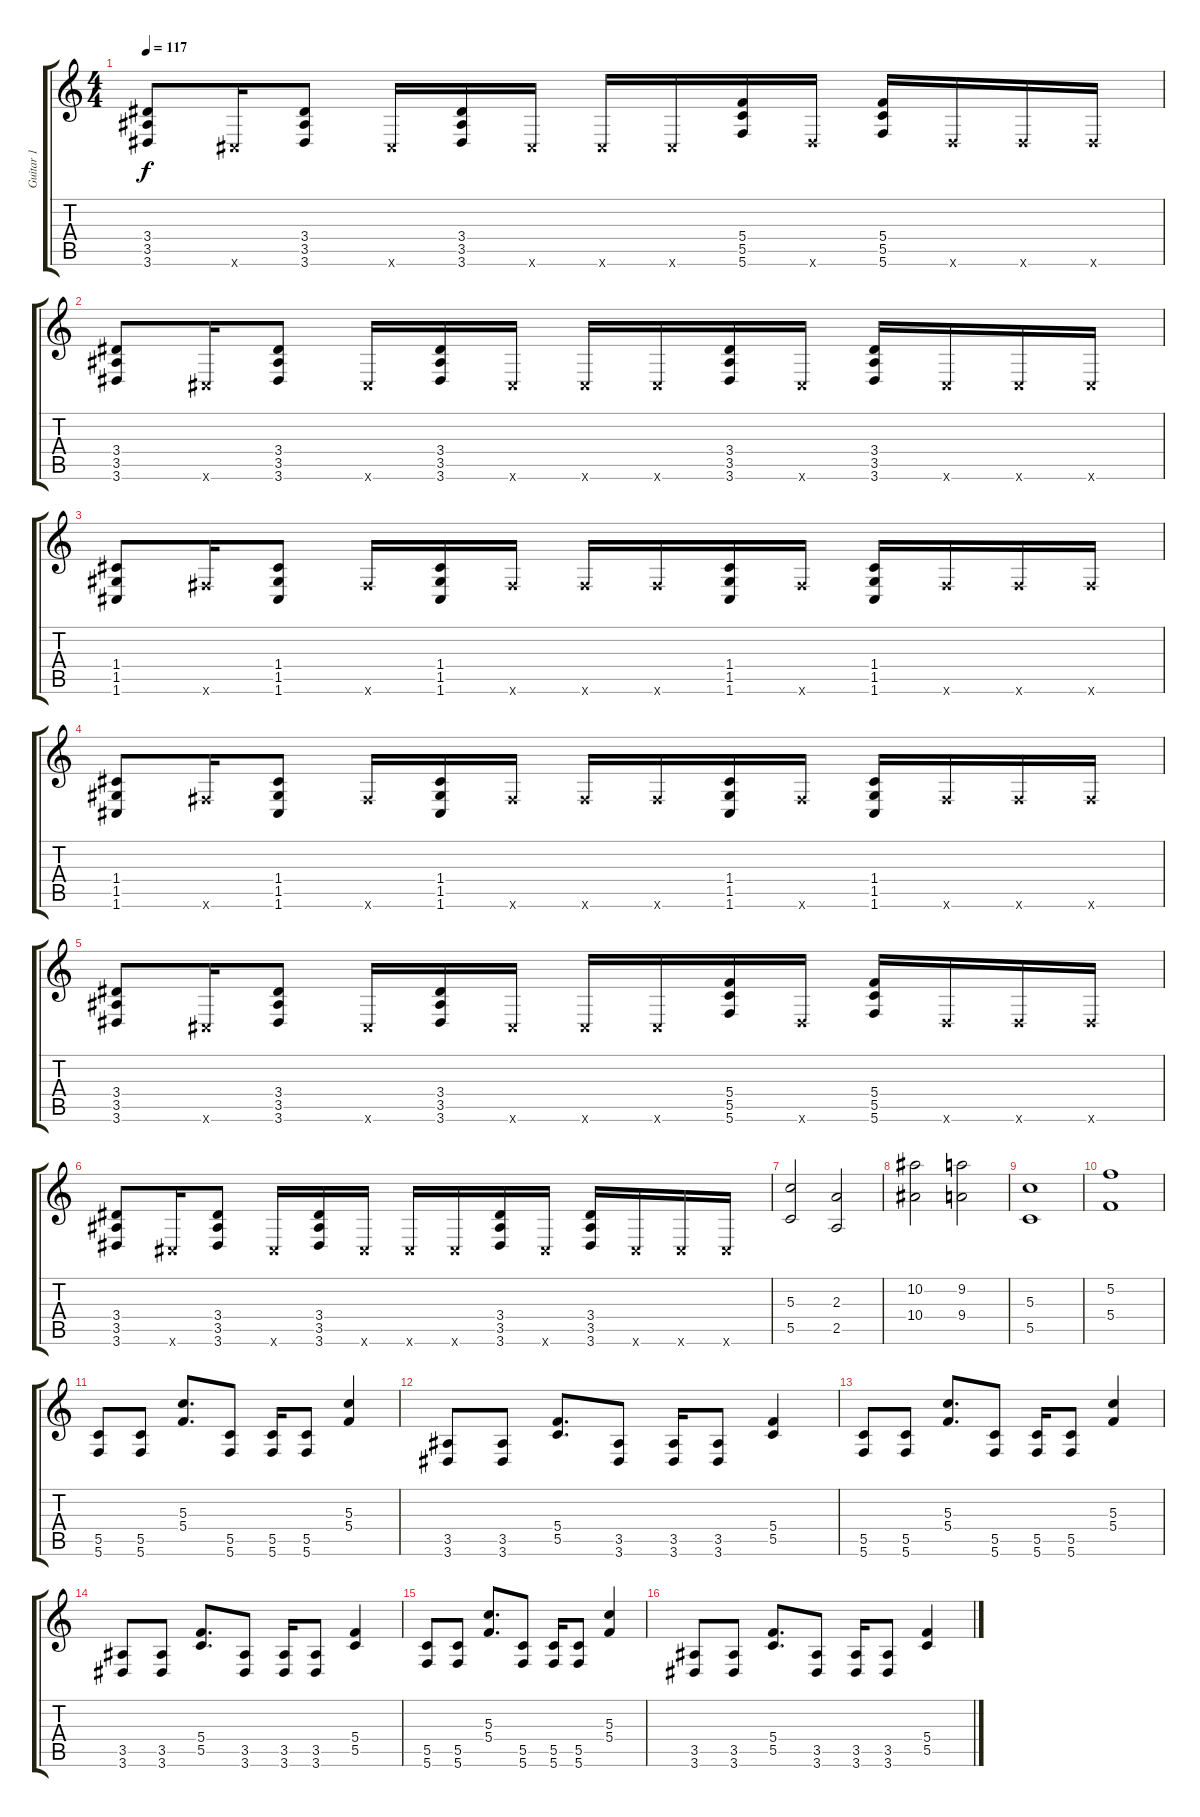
\track ("Guitar 1" "Guitar 1") {instrument distortionguitar}
\staff {score tabs}
\tuning (E4 C4 G3 C3 G2 C2) {hide}
\ts (4 4)
\tempo 117
\clef g2
\ks c
(3.4 3.5 3.6).8{dy f} 1.6{x}.16 (3.4 3.5 3.6).8 1.6{x}.16 (3.4 3.5 3.6).16 1.6{x}.16 1.6{x}.16 1.6{x}.16 (5.4 5.5 5.6).16 3.6{x}.16 (5.4 5.5 5.6).16 3.6{x}.16 3.6{x}.16 3.6{x}.16 |
(3.4 3.5 3.6).8 1.6{x}.16 (3.4 3.5 3.6).8 1.6{x}.16 (3.4 3.5 3.6).16 1.6{x}.16 1.6{x}.16 1.6{x}.16 (3.4 3.5 3.6).16 1.6{x}.16 (3.4 3.5 3.6).16 1.6{x}.16 1.6{x}.16 1.6{x}.16 |
(1.4 1.5 1.6).8 6.6{x}.16 (1.4 1.5 1.6).8 6.6{x}.16 (1.4 1.5 1.6).16 6.6{x}.16 6.6{x}.16 6.6{x}.16 (1.4 1.5 1.6).16 6.6{x}.16 (1.4 1.5 1.6).16 6.6{x}.16 6.6{x}.16 6.6{x}.16 |
(1.4 1.5 1.6).8 6.6{x}.16 (1.4 1.5 1.6).8 6.6{x}.16 (1.4 1.5 1.6).16 6.6{x}.16 6.6{x}.16 6.6{x}.16 (1.4 1.5 1.6).16 6.6{x}.16 (1.4 1.5 1.6).16 6.6{x}.16 6.6{x}.16 6.6{x}.16 |
(3.4 3.5 3.6).8 1.6{x}.16 (3.4 3.5 3.6).8 1.6{x}.16 (3.4 3.5 3.6).16 1.6{x}.16 1.6{x}.16 1.6{x}.16 (5.4 5.5 5.6).16 3.6{x}.16 (5.4 5.5 5.6).16 3.6{x}.16 3.6{x}.16 3.6{x}.16 |
(3.4 3.5 3.6).8 1.6{x}.16 (3.4 3.5 3.6).8 1.6{x}.16 (3.4 3.5 3.6).16 1.6{x}.16 1.6{x}.16 1.6{x}.16 (3.4 3.5 3.6).16 1.6{x}.16 (3.4 3.5 3.6).16 1.6{x}.16 1.6{x}.16 1.6{x}.16 |
(5.3 5.5).2{instrument distortionguitar} (2.3 2.5).2 |
(10.2 10.4).2 (9.2 9.4).2 |
(5.3 5.5).1 |
(5.2 5.4).1 |
(5.5 5.6).8 (5.5 5.6).8 (5.3 5.4).8{d} (5.5 5.6).8 (5.5 5.6).16 (5.5 5.6).8 (5.3 5.4).4 |
(3.5 3.6).8 (3.5 3.6).8 (5.4 5.5).8{d} (3.5 3.6).8 (3.5 3.6).16 (3.5 3.6).8 (5.4 5.5).4 |
(5.5 5.6).8 (5.5 5.6).8 (5.3 5.4).8{d} (5.5 5.6).8 (5.5 5.6).16 (5.5 5.6).8 (5.3 5.4).4 |
(3.5 3.6).8 (3.5 3.6).8 (5.4 5.5).8{d} (3.5 3.6).8 (3.5 3.6).16 (3.5 3.6).8 (5.4 5.5).4 |
(5.5 5.6).8 (5.5 5.6).8 (5.3 5.4).8{d} (5.5 5.6).8 (5.5 5.6).16 (5.5 5.6).8 (5.3 5.4).4 |
(3.5 3.6).8 (3.5 3.6).8 (5.4 5.5).8{d} (3.5 3.6).8 (3.5 3.6).16 (3.5 3.6).8 (5.4 5.5).4
